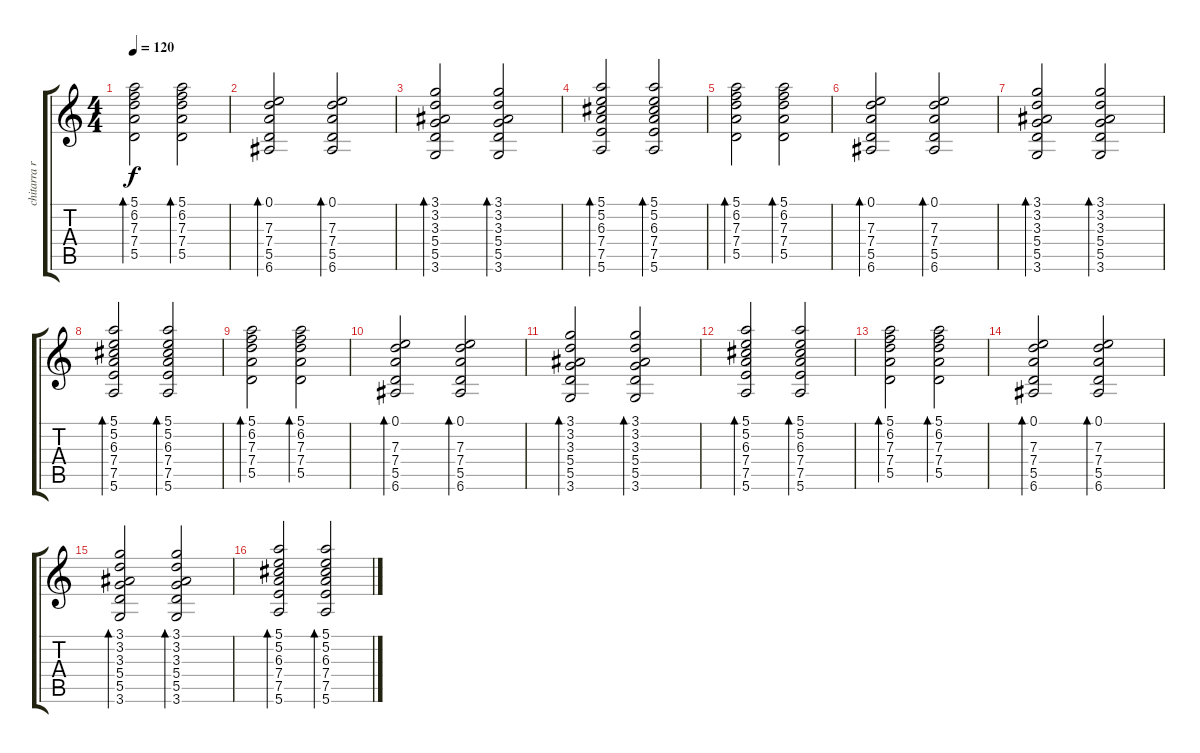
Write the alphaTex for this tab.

\track ("chitarra riempimento" "chitarra r") {instrument overdrivenguitar}
\staff {score tabs}
\tuning (E4 B3 G3 D3 A2 E2) {hide}
\ts (4 4)
\tempo 120
\clef g2
\ks c
(5.1 6.2 7.3 7.4 5.5).2{bd 60 dy f} (5.1 6.2 7.3 7.4 5.5).2{bd 60} |
(0.1 7.3 7.4 5.5 6.6).2{bd 60} (0.1 7.3 7.4 5.5 6.6).2{bd 60} |
(3.1 3.2 3.3 5.4 5.5 3.6).2{bd 60} (3.1 3.2 3.3 5.4 5.5 3.6).2{bd 60} |
(5.1 5.2 6.3 7.4 7.5 5.6).2{bd 60} (5.1 5.2 6.3 7.4 7.5 5.6).2{bd 60} |
(5.1 6.2 7.3 7.4 5.5).2{bd 60} (5.1 6.2 7.3 7.4 5.5).2{bd 60} |
(0.1 7.3 7.4 5.5 6.6).2{bd 60} (0.1 7.3 7.4 5.5 6.6).2{bd 60} |
(3.1 3.2 3.3 5.4 5.5 3.6).2{bd 60} (3.1 3.2 3.3 5.4 5.5 3.6).2{bd 60} |
(5.1 5.2 6.3 7.4 7.5 5.6).2{bd 60} (5.1 5.2 6.3 7.4 7.5 5.6).2{bd 60} |
(5.1 6.2 7.3 7.4 5.5).2{bd 60} (5.1 6.2 7.3 7.4 5.5).2{bd 60} |
(0.1 7.3 7.4 5.5 6.6).2{bd 60} (0.1 7.3 7.4 5.5 6.6).2{bd 60} |
(3.1 3.2 3.3 5.4 5.5 3.6).2{bd 60} (3.1 3.2 3.3 5.4 5.5 3.6).2{bd 60} |
(5.1 5.2 6.3 7.4 7.5 5.6).2{bd 60} (5.1 5.2 6.3 7.4 7.5 5.6).2{bd 60} |
(5.1 6.2 7.3 7.4 5.5).2{bd 60} (5.1 6.2 7.3 7.4 5.5).2{bd 60} |
(0.1 7.3 7.4 5.5 6.6).2{bd 60} (0.1 7.3 7.4 5.5 6.6).2{bd 60} |
(3.1 3.2 3.3 5.4 5.5 3.6).2{bd 60} (3.1 3.2 3.3 5.4 5.5 3.6).2{bd 60} |
(5.1 5.2 6.3 7.4 7.5 5.6).2{bd 60} (5.1 5.2 6.3 7.4 7.5 5.6).2{bd 60}
